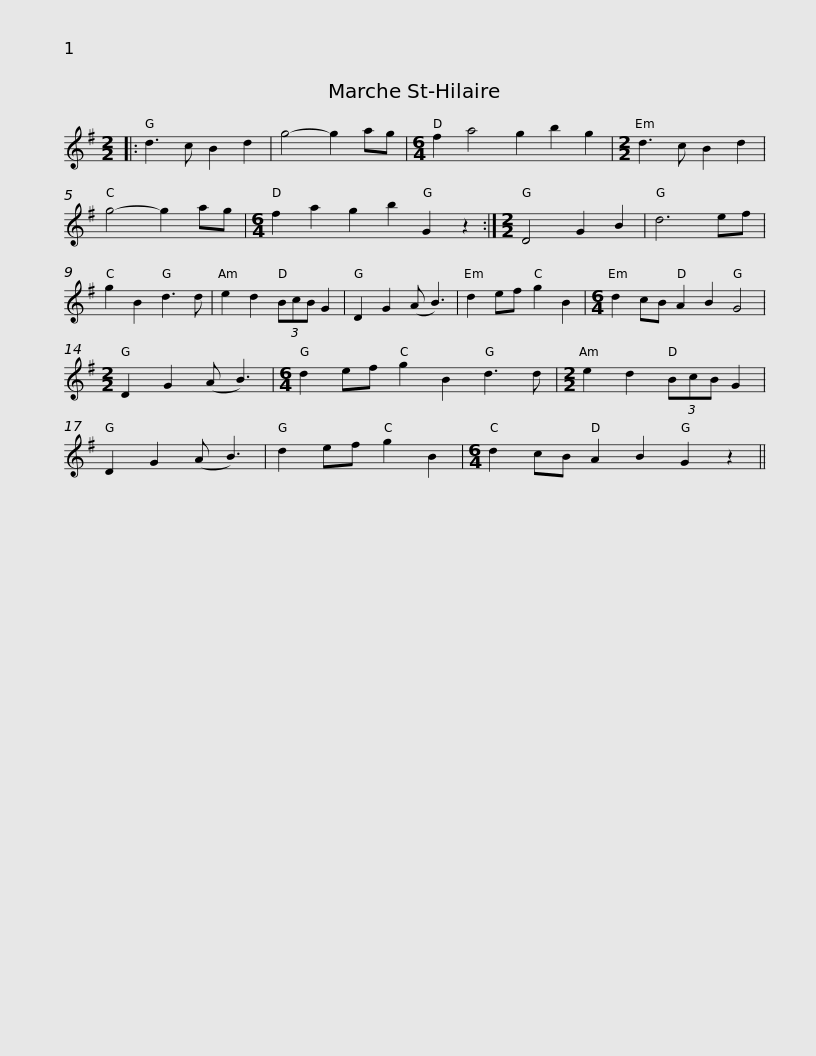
X:1
L:1/8
M:2/2
I:linebreak $
K:G
V:1 treble
V:1
|: d3 c B2 d2 | g4- g2 ag |[M:6/4] f2 a4 g2 b2 g2 |[M:2/2] d3 c B2 d2 | g4- g2 ag | %5
[M:6/4] f2 a2 g2 b2 G2 z2 :|[M:2/2] D4 G2 B2 |$ d6 ef | g2 B2 d3 d | e2 d2 (3BcB G2 | %10
 D2 G2 (A B3) | d2 ef g2 B2 |[M:6/4] d2 cB A2 B2 G4 |[M:2/2] D2 G2 (A B3) |$[M:6/4] d2 ef g2 B2 d3 d | %15
[M:2/2] e2 d2 (3BcB G2 | D2 G2 (A B3) | d2 ef g2 B2 |[M:6/4] d2 cB A2 B2 G2 z2 || %19
